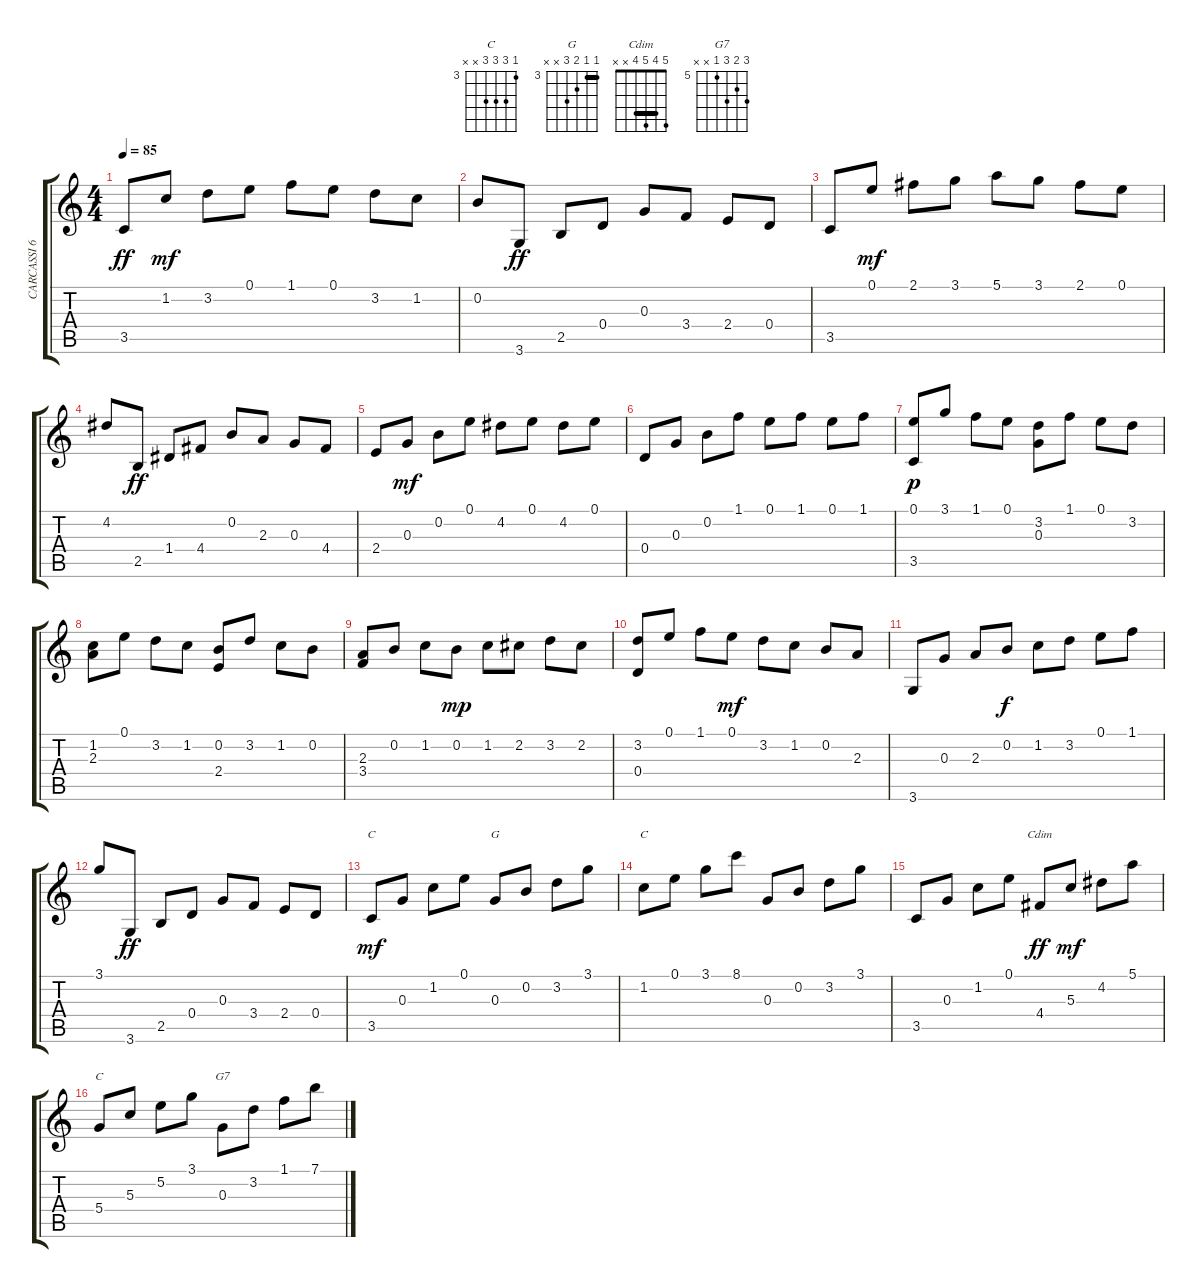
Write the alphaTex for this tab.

\track ("CARCASSI 60-1       " "CARCASSI 6") {instrument acousticguitarnylon}
\staff {score tabs}
\tuning (E4 B3 G3 D3 A2 E2) {hide}
\chord ("C" 0 1 0 x 3 x)
\chord ("G" 3 3 4 5 x x) {firstfret 3 barre 3}
\chord ("C" 8 8 9 10 x x) {firstfret 8 barre 8}
\chord ("Cdim" 5 4 5 4 x x) {barre 4}
\chord ("C" 3 5 5 5 x x) {firstfret 3}
\chord ("G7" 7 6 7 5 x x) {firstfret 5}
\ts (4 4)
\tempo 85
\clef g2
\ks c
3.5.8{dy ff} 1.2.8{dy mf} 3.2.8 0.1.8 1.1.8 0.1.8 3.2.8 1.2.8 |
0.2.8 3.6.8{dy ff} 2.5.8 0.4.8 0.3.8 3.4.8 2.4.8 0.4.8 |
3.5.8 0.1.8{dy mf} 2.1.8 3.1.8 5.1.8 3.1.8 2.1.8 0.1.8 |
4.2.8 2.5.8{dy ff} 1.4.8 4.4.8 0.2.8 2.3.8 0.3.8 4.4.8 |
2.4.8 0.3.8{dy mf} 0.2.8 0.1.8 4.2.8 0.1.8 4.2.8 0.1.8 |
0.4.8 0.3.8 0.2.8 1.1.8 0.1.8 1.1.8 0.1.8 1.1.8 |
(0.1 3.5).8{dy p} 3.1.8 1.1.8 0.1.8 (3.2 0.3).8 1.1.8 0.1.8 3.2.8 |
(1.2 2.3).8 0.1.8 3.2.8 1.2.8 (0.2 2.4).8 3.2.8 1.2.8 0.2.8 |
(2.3 3.4).8 0.2.8 1.2.8 0.2.8{dy mp} 1.2.8 2.2.8 3.2.8 2.2.8 |
(3.2 0.4).8 0.1.8 1.1.8 0.1.8{dy mf} 3.2.8 1.2.8 0.2.8 2.3.8 |
3.6.8 0.3.8 2.3.8 0.2.8{dy f} 1.2.8 3.2.8 0.1.8 1.1.8 |
3.1.8 3.6.8{dy ff} 2.5.8 0.4.8 0.3.8 3.4.8 2.4.8 0.4.8 |
3.5.8{ch "C" dy mf} 0.3.8 1.2.8 0.1.8 0.3.8{ch "G"} 0.2.8 3.2.8 3.1.8 |
1.2.8{ch "C"} 0.1.8 3.1.8 8.1.8 0.3.8 0.2.8 3.2.8 3.1.8 |
3.5.8 0.3.8 1.2.8 0.1.8 4.4.8{ch "Cdim" dy ff} 5.3.8{dy mf} 4.2.8 5.1.8 |
5.4.8{ch "C"} 5.3.8 5.2.8 3.1.8 0.3.8{ch "G7"} 3.2.8 1.1.8 7.1.8
